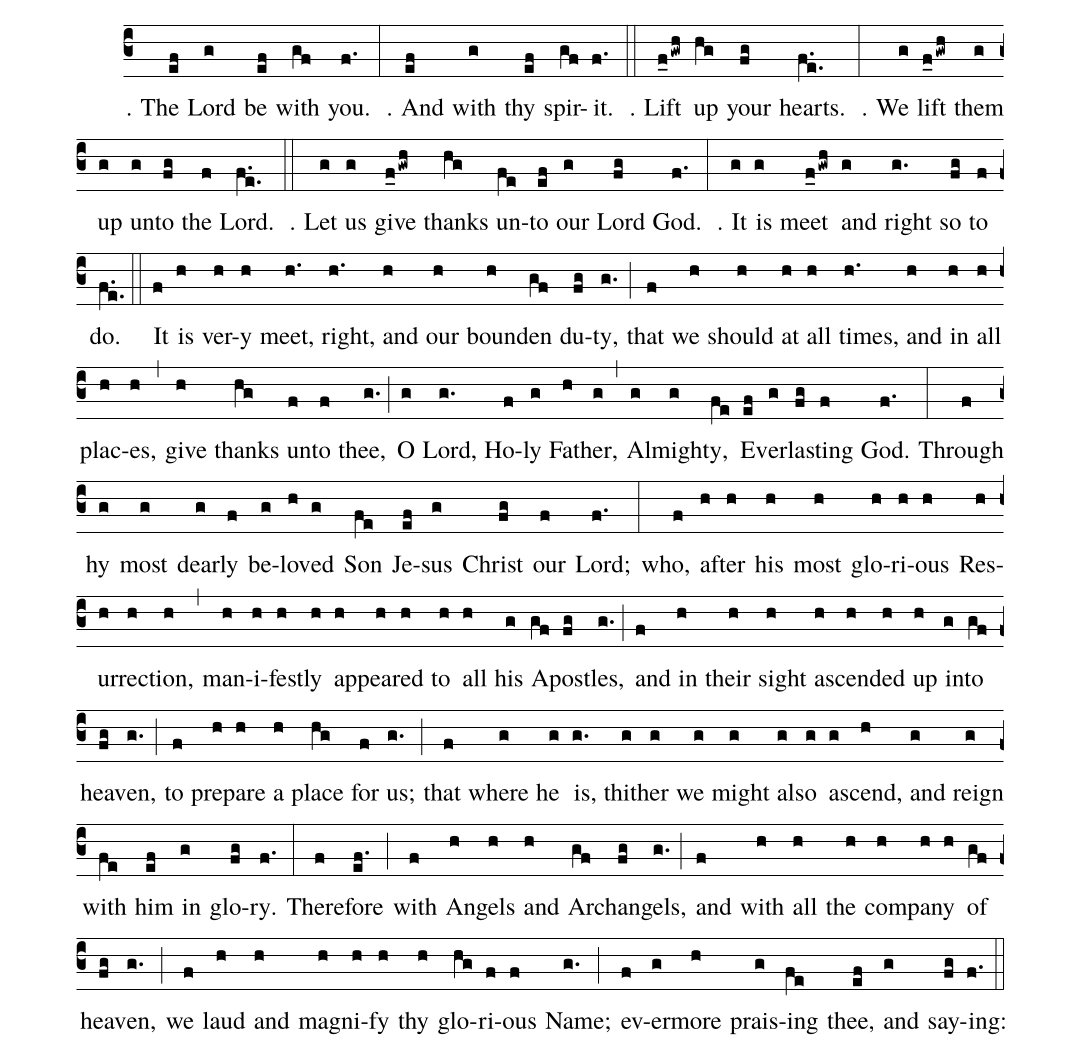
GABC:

%%
(c3)℣. The(ef) Lord(g) be(ef) with(gf) you.(f.) (:) ℟. And(ef) with(g) thy(ef) spir(gf)it.(f.) (::) ℣. Lift(f_0gwh) up(hg) your(fg) hearts.(f.e.) (:) ℟. We(g) lift(f_0gwh) them(g) up(g) un(g)to(fg) the(f) Lord.(f.e.) (::) ℣. Let(g) us(g) give(f_0gwh) thanks(hg) un(fe)to(ef) our(g) Lord(fg) God.(f.) (:) ℟. It(g) is(g) meet(f_0gwh) and(g) right(g.) so(fg) to(f) do.(f.e.) (::) It(f) is(h) ver(h)y(h) meet,(h.) right,(h.) and(h) our(h) bound(h)en(gf) du(fg)ty,(g.) (;) that(f) we(h) should(h) at(h) all(h) times,(h.) and(h) in(h) all(h) plac(h)es,(h) (,) give(h) thanks(hg) un(f)to(f) thee,(g.) (;) O(g) Lord,(g.) Ho(f)ly(g) Fa(h)ther,(g) (,) Al(g)might(g)y,(fe) Ev(ef)er(g)last(fg)ing(f) God.(f.) (:)
Through(f) hy(g) most(g) dear(g)ly(f) be(g)lov(h)ed(g) Son(fe) Je(ef)sus(g) Christ(fg) our(f) Lord;(f.) (:) who,(f) af(h)ter(h) his(h) most(h) glo(h)ri(h)ous(h) Res(h)ur(h)rec(h)tion,(h) (,) man(h)i(h)fest(h)ly(h) ap(h)pear(h)ed(h) to(h) all(h) his(g) A(gf)pos(fg)tles,(g.) (;) and(f) in(h) their(h) sight(h) as(h)cend(h)ed(h) up(h) in(g)to(gf) heav(fg)en,(g.) (;) to(f) pre(h)pare(h) a(h) place(hg) for(f) us;(g.) (;) that(f) where(g) he(g) is,(g.) thith(g)er(g) we(g) might(g) al(g)so(g) as(g)cend,(h) and(g) reign(g) with(fe) him(ef) in(g) glo(fg)ry.(f.) (:)
There(f)fore(ef.) (;) with(f) An(h)gels(h) and(h) Arch(gf)an(fg)gels,(g.) (;) and(f) with(h) all(h) the(h) com(h)pa(h)ny(h) of(gf) heav(fg)en,(g.) (;) we(f) laud(h) and(h) mag(h)ni(h)fy(h) thy(h) glo(hg)ri(f)ous(f) Name;(g.) (;) ev(f)er(g)more(h) prais(g)ing(fe) thee,(ef) and(g) say(fg)ing:(f.) (::)
